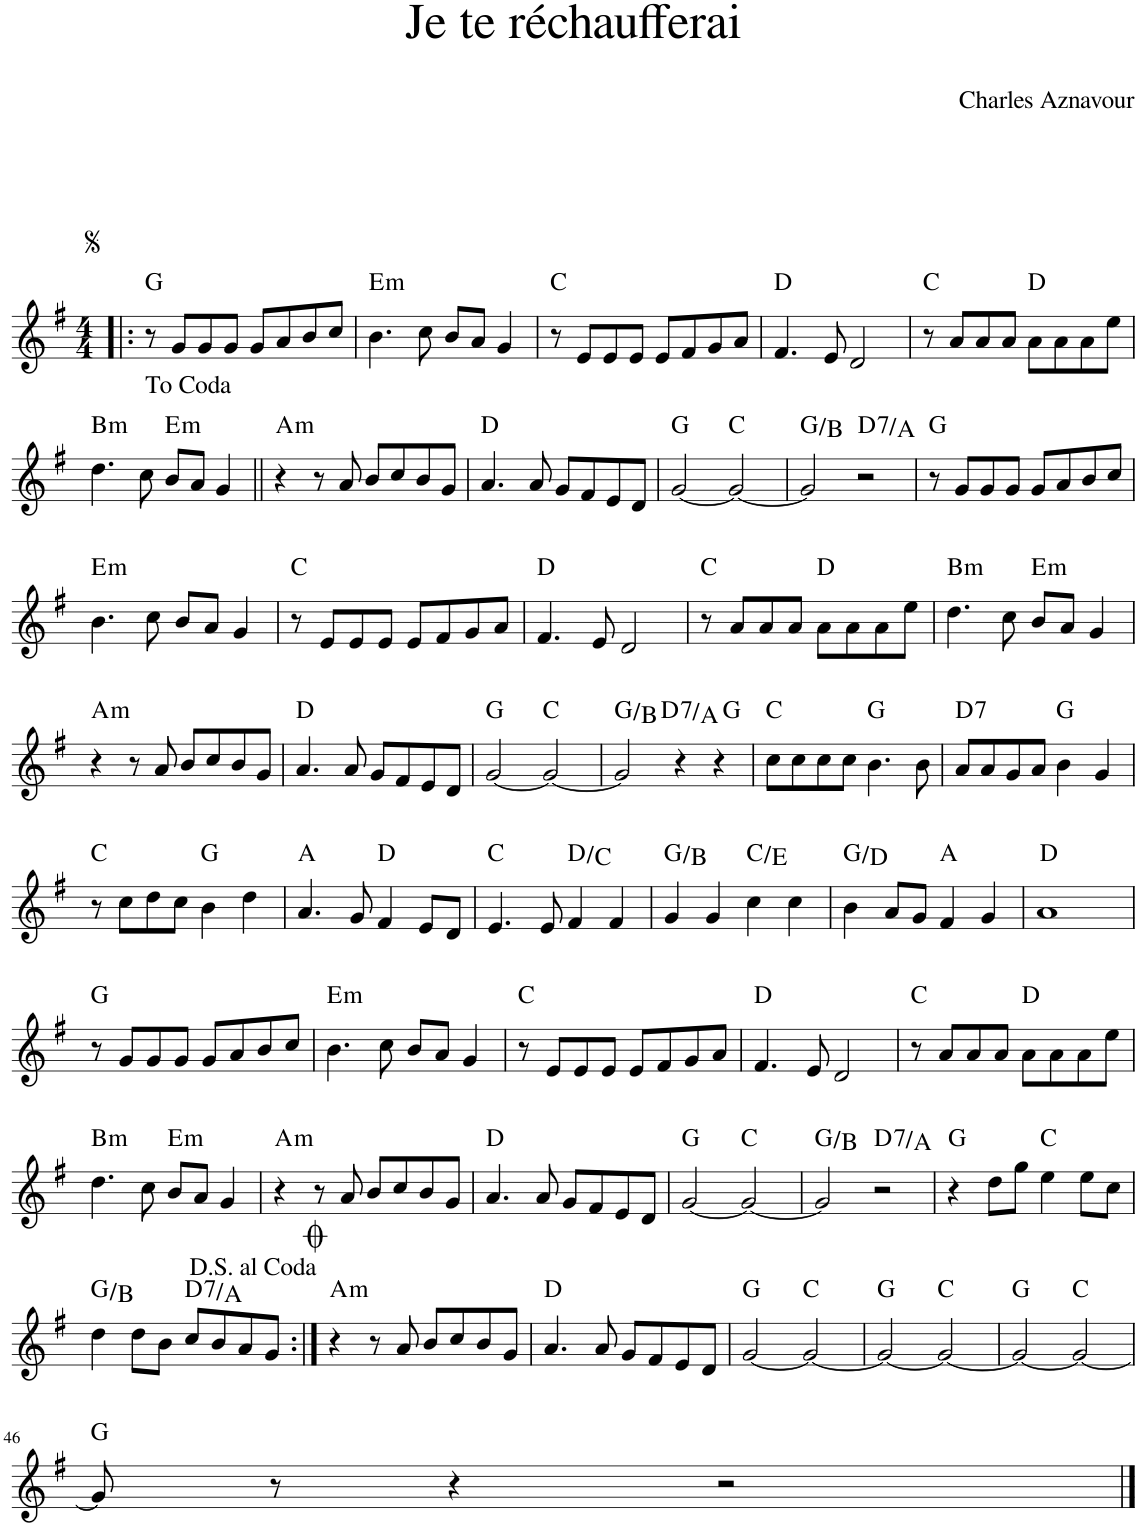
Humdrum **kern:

**kern	**harte
*part1	*part1
*staff1	*
*I"Piano	*
*I'Pno.	*
*clefG2	*
*k[f#]	*
*M4/4	*
=1!|:	=1!|:
8r	G:maj
8g/L	.
8g/	.
8g/J	.
8g/L	.
8a/	.
8b/	.
8cc/J	.
=2	=2
!	!LO:H:kt=m
4.b\	E:min
8cc\	.
8b/L	.
8a/J	.
4g/	.
=3	=3
8r	C:maj
8e/L	.
8e/	.
8e/J	.
8e/L	.
8f#/	.
8g/	.
8a/J	.
=4	=4
4.f#/	D:maj
8e/	.
2d/	.
=5	=5
8r	C:maj
8a/L	.
8a/	.
8a/J	.
8a\L	D:maj
8a\	.
8a\	.
8ee\J	.
!!LO:LB:g=z
=6	=6
!	!LO:H:kt=m
4.dd\	B:min
8cc\	.
!	!LO:H:kt=m
8b/L	E:min
8a/J	.
4g/	.
=7||	=7||
!	!LO:H:kt=m
4r	A:min
8r	.
8a/	.
8b/L	.
8cc/	.
8b/	.
8g/J	.
=8	=8
4.a/	D:maj
8a/	.
8g/L	.
8f#/	.
8e/	.
8d/J	.
=9	=9
[2g/	G:maj
2g/_	C:maj
=10	=10
2g/]	G:maj/3
!	!LO:H:kt=7
2r	D:7/5
=11	=11
8r	G:maj
8g/L	.
8g/	.
8g/J	.
8g/L	.
8a/	.
8b/	.
8cc/J	.
!!LO:LB:g=z
=12	=12
!	!LO:H:kt=m
4.b\	E:min
8cc\	.
8b/L	.
8a/J	.
4g/	.
=13	=13
8r	C:maj
8e/L	.
8e/	.
8e/J	.
8e/L	.
8f#/	.
8g/	.
8a/J	.
=14	=14
4.f#/	D:maj
8e/	.
2d/	.
=15	=15
8r	C:maj
8a/L	.
8a/	.
8a/J	.
8a\L	D:maj
8a\	.
8a\	.
8ee\J	.
=16	=16
!	!LO:H:kt=m
4.dd\	B:min
8cc\	.
!	!LO:H:kt=m
8b/L	E:min
8a/J	.
4g/	.
!!LO:LB:g=z
=17	=17
!	!LO:H:kt=m
4r	A:min
8r	.
8a/	.
8b/L	.
8cc/	.
8b/	.
8g/J	.
=18	=18
4.a/	D:maj
8a/	.
8g/L	.
8f#/	.
8e/	.
8d/J	.
=19	=19
[2g/	G:maj
2g/_	C:maj
=20	=20
2g/]	G:maj/3
!	!LO:H:kt=7
4r	D:7/5
4r	G:maj
=21	=21
8cc\L	C:maj
8cc\	.
8cc\	.
8cc\J	.
4.b\	G:maj
8b\	.
=22	=22
!	!LO:H:kt=7
8a/L	D:7
8a/	.
8g/	.
8a/J	.
4b\	G:maj
4g/	.
!!LO:LB:g=z
=23	=23
8r	C:maj
8cc\L	.
8dd\	.
8cc\J	.
4b\	G:maj
4dd\	.
=24	=24
4.a/	A:maj
8g/	.
4f#/	D:maj
8e/L	.
8d/J	.
=25	=25
4.e/	C:maj
8e/	.
4f#/	D:maj/b7
4f#/	.
=26	=26
4g/	G:maj/3
4g/	.
4cc\	C:maj/3
4cc\	.
=27	=27
4b\	G:maj/5
8a/L	.
8g/J	.
4f#/	A:maj
4g/	.
=28	=28
1a	D:maj
!!LO:LB:g=z
=29	=29
8r	G:maj
8g/L	.
8g/	.
8g/J	.
8g/L	.
8a/	.
8b/	.
8cc/J	.
=30	=30
!	!LO:H:kt=m
4.b\	E:min
8cc\	.
8b/L	.
8a/J	.
4g/	.
=31	=31
8r	C:maj
8e/L	.
8e/	.
8e/J	.
8e/L	.
8f#/	.
8g/	.
8a/J	.
=32	=32
4.f#/	D:maj
8e/	.
2d/	.
=33	=33
8r	C:maj
8a/L	.
8a/	.
8a/J	.
8a\L	D:maj
8a\	.
8a\	.
8ee\J	.
!!LO:LB:g=z
=34	=34
!	!LO:H:kt=m
4.dd\	B:min
8cc\	.
!	!LO:H:kt=m
8b/L	E:min
8a/J	.
4g/	.
=35	=35
!	!LO:H:kt=m
4r	A:min
8r	.
8a/	.
8b/L	.
8cc/	.
8b/	.
8g/J	.
=36	=36
4.a/	D:maj
8a/	.
8g/L	.
8f#/	.
8e/	.
8d/J	.
=37	=37
[2g/	G:maj
2g/_	C:maj
=38	=38
2g/]	G:maj/3
!	!LO:H:kt=7
2r	D:7/5
=39	=39
4r	G:maj
8dd\L	.
8gg\J	.
4ee\	C:maj
8ee\L	.
8cc\J	.
!!LO:LB:g=z
=40	=40
4dd\	G:maj/3
8dd\L	.
8b\J	.
!	!LO:H:kt=7
8cc/L	D:7/5
8b/	.
8a/	.
8g/J	.
=41:|!	=41:|!
!	!LO:H:kt=m
4r	A:min
8r	.
8a/	.
8b/L	.
8cc/	.
8b/	.
8g/J	.
=42	=42
4.a/	D:maj
8a/	.
8g/L	.
8f#/	.
8e/	.
8d/J	.
=43	=43
[2g/	G:maj
2g/_	C:maj
=44	=44
2g/_	G:maj
2g/_	C:maj
=45	=45
2g/_	G:maj
2g/_	C:maj
!!LO:LB:g=z
=46	=46
8g/]	G:maj
8r	.
4r	.
2r	.
==	==
*-	*-
